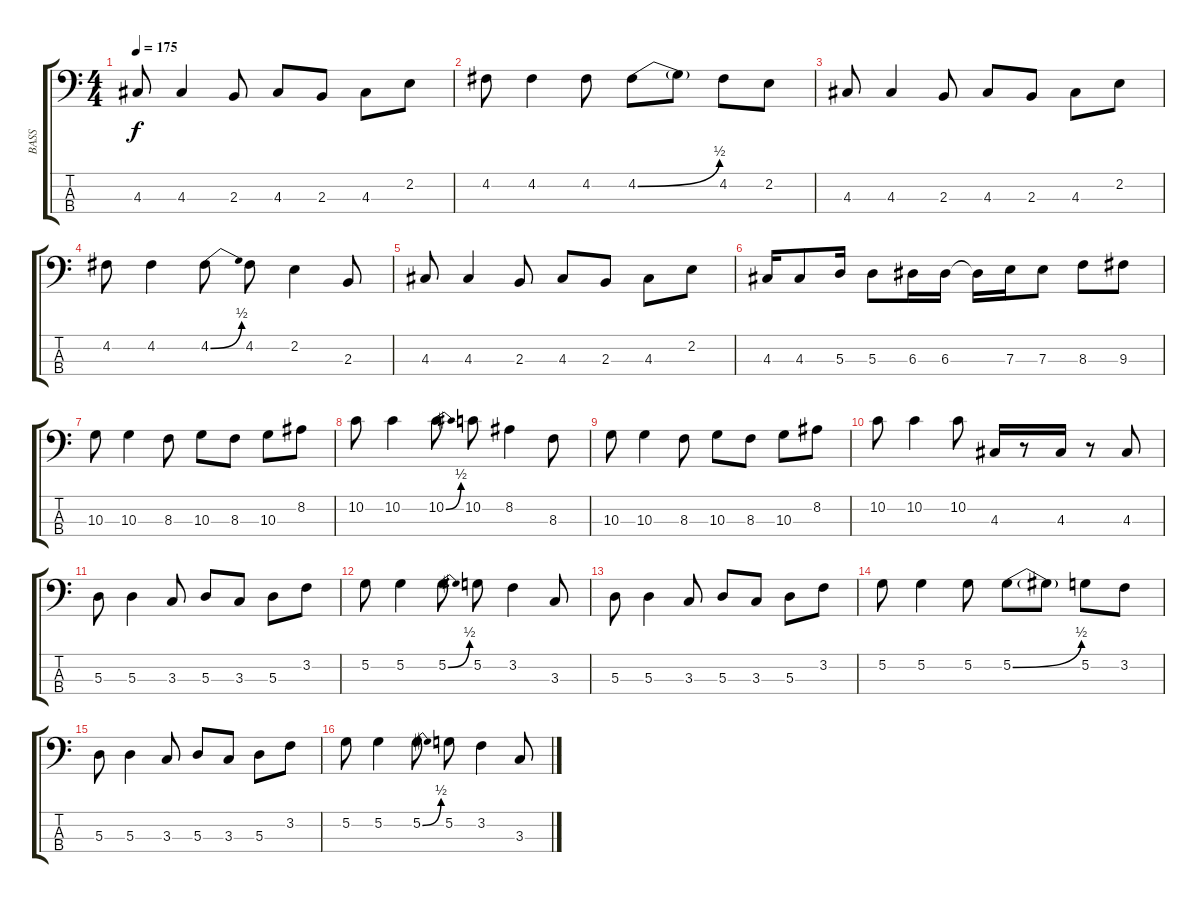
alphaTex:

\track ("BASS" "BASS") {instrument electricbasspick}
\staff {score tabs}
\tuning (G2 D2 A1 E1) {hide}
\ts (4 4)
\tempo 175
\clef f4
\ks c
4.3.8{dy f} 4.3.4 2.3.8 4.3.8 2.3.8 4.3.8 2.2.8 |
4.2.8 4.2.4 4.2.8 4.2{be (bend 0 0 60 2)}.8 4.2{t}.8 4.2.8 2.2.8 |
4.3.8 4.3.4 2.3.8 4.3.8 2.3.8 4.3.8 2.2.8 |
4.2.8 4.2.4 4.2{be (bend 0 0 60 2)}.8 4.2.8 2.2.4 2.3.8 |
4.3.8 4.3.4 2.3.8 4.3.8 2.3.8 4.3.8 2.2.8 |
4.3.16 4.3.8 5.3.16 5.3.8 6.3.16 6.3.16 6.3{t}.16 7.3.16 7.3.8 8.3.8 9.3.8 |
10.3.8 10.3.4 8.3.8 10.3.8 8.3.8 10.3.8 8.2.8 |
10.2.8 10.2.4 10.2{be (bend 0 0 60 2)}.8 10.2.8 8.2.4 8.3.8 |
10.3.8 10.3.4 8.3.8 10.3.8 8.3.8 10.3.8 8.2.8 |
10.2.8 10.2.4 10.2.8 4.3.16 r.8 4.3.16 r.8 4.3.8 |
5.3.8 5.3.4 3.3.8 5.3.8 3.3.8 5.3.8 3.2.8 |
5.2.8 5.2.4 5.2{be (bend 0 0 60 2)}.8 5.2.8 3.2.4 3.3.8 |
5.3.8 5.3.4 3.3.8 5.3.8 3.3.8 5.3.8 3.2.8 |
5.2.8 5.2.4 5.2.8 5.2{be (bend 0 0 60 2)}.8 5.2{t}.8 5.2.8 3.2.8 |
5.3.8 5.3.4 3.3.8 5.3.8 3.3.8 5.3.8 3.2.8 |
5.2.8 5.2.4 5.2{be (bend 0 0 60 2)}.8 5.2.8 3.2.4 3.3.8
